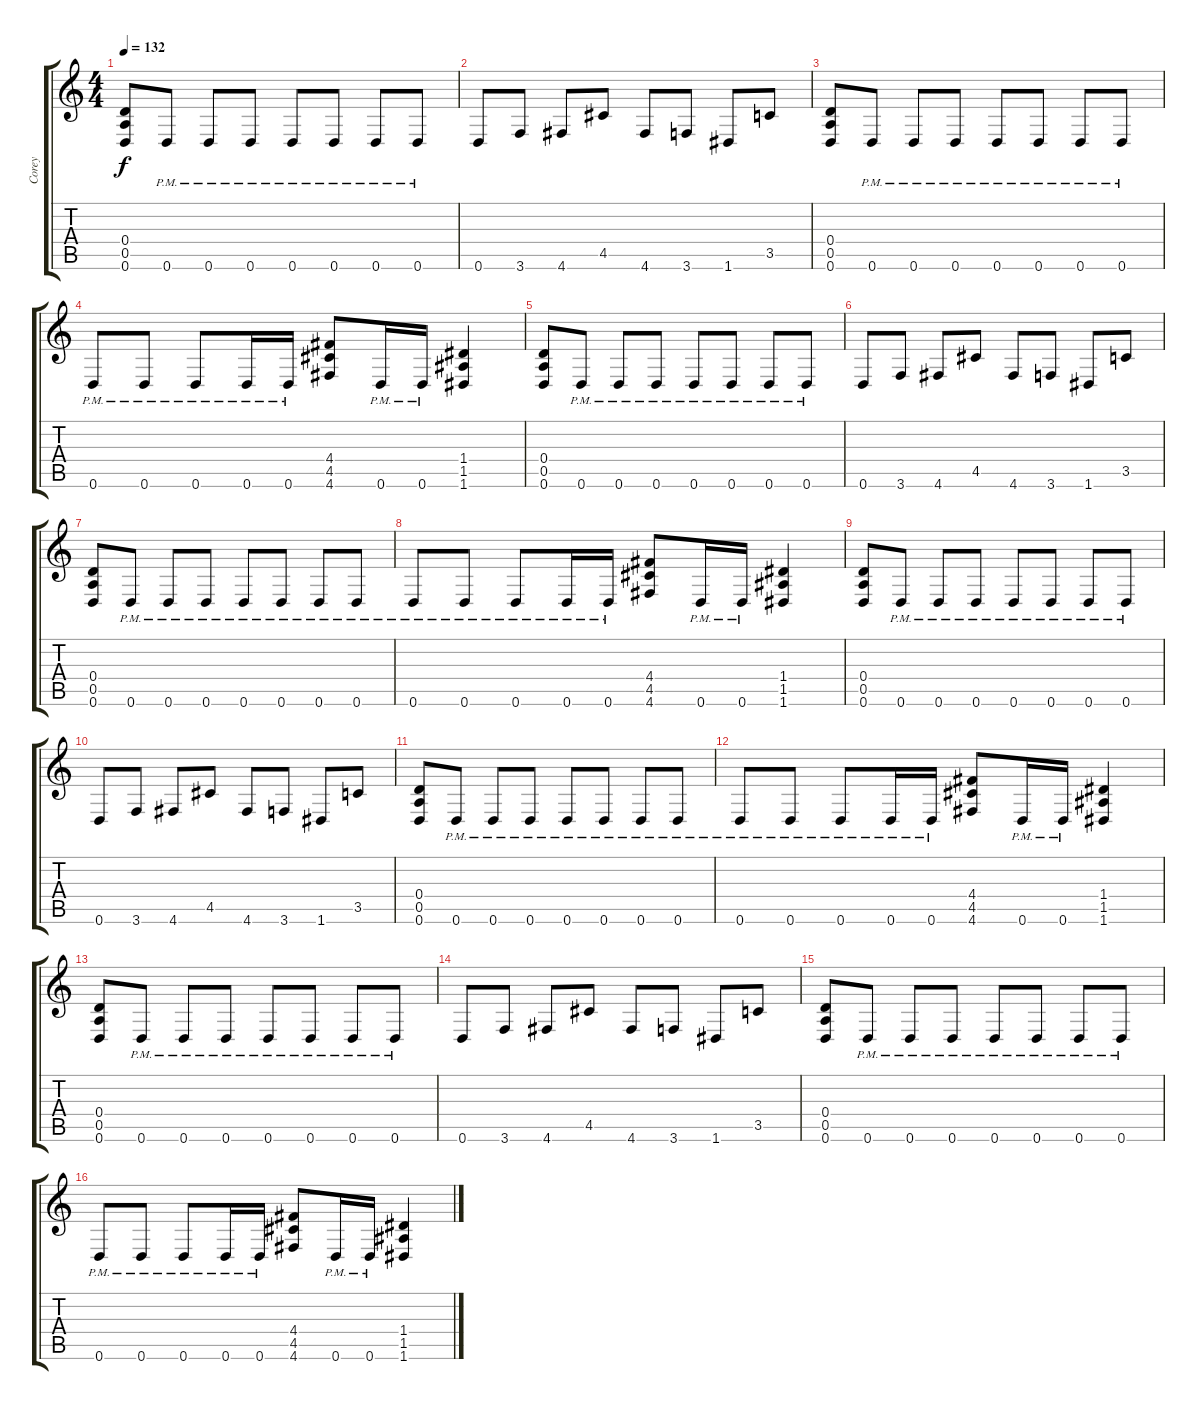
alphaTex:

\track ("Corey" "Corey") {instrument distortionguitar}
\staff {score tabs}
\tuning (E4 B3 G3 D3 A2 D2) {hide}
\ts (4 4)
\tempo 132
\clef g2
\ks c
(0.4 0.5 0.6).8{dy f} 0.6{pm}.8 0.6{pm}.8 0.6{pm}.8 0.6{pm}.8 0.6{pm}.8 0.6{pm}.8 0.6{pm}.8 |
0.6.8 3.6.8 4.6.8 4.5.8 4.6.8 3.6.8 1.6.8 3.5.8 |
(0.4 0.5 0.6).8 0.6{pm}.8 0.6{pm}.8 0.6{pm}.8 0.6{pm}.8 0.6{pm}.8 0.6{pm}.8 0.6{pm}.8 |
0.6{pm}.8 0.6{pm}.8 0.6{pm}.8 0.6{pm}.16 0.6{pm}.16 (4.4 4.5 4.6).8 0.6{pm}.16 0.6{pm}.16 (1.4 1.5 1.6).4 |
(0.4 0.5 0.6).8 0.6{pm}.8 0.6{pm}.8 0.6{pm}.8 0.6{pm}.8 0.6{pm}.8 0.6{pm}.8 0.6{pm}.8 |
0.6.8 3.6.8 4.6.8 4.5.8 4.6.8 3.6.8 1.6.8 3.5.8 |
(0.4 0.5 0.6).8{volume 8} 0.6{pm}.8 0.6{pm}.8 0.6{pm}.8 0.6{pm}.8 0.6{pm}.8 0.6{pm}.8 0.6{pm}.8 |
0.6{pm}.8 0.6{pm}.8 0.6{pm}.8 0.6{pm}.16 0.6{pm}.16 (4.4 4.5 4.6).8 0.6{pm}.16 0.6{pm}.16 (1.4 1.5 1.6).4 |
(0.4 0.5 0.6).8 0.6{pm}.8 0.6{pm}.8 0.6{pm}.8 0.6{pm}.8 0.6{pm}.8 0.6{pm}.8 0.6{pm}.8 |
0.6.8 3.6.8 4.6.8 4.5.8 4.6.8 3.6.8 1.6.8 3.5.8 |
(0.4 0.5 0.6).8 0.6{pm}.8 0.6{pm}.8 0.6{pm}.8 0.6{pm}.8 0.6{pm}.8 0.6{pm}.8 0.6{pm}.8 |
0.6{pm}.8 0.6{pm}.8 0.6{pm}.8 0.6{pm}.16 0.6{pm}.16 (4.4 4.5 4.6).8 0.6{pm}.16 0.6{pm}.16 (1.4 1.5 1.6).4 |
(0.4 0.5 0.6).8{volume 0} 0.6{pm}.8 0.6{pm}.8 0.6{pm}.8 0.6{pm}.8 0.6{pm}.8 0.6{pm}.8 0.6{pm}.8 |
0.6.8 3.6.8 4.6.8 4.5.8 4.6.8 3.6.8 1.6.8 3.5.8 |
(0.4 0.5 0.6).8 0.6{pm}.8 0.6{pm}.8 0.6{pm}.8 0.6{pm}.8 0.6{pm}.8 0.6{pm}.8 0.6{pm}.8 |
0.6{pm}.8 0.6{pm}.8 0.6{pm}.8 0.6{pm}.16 0.6{pm}.16 (4.4 4.5 4.6).8 0.6{pm}.16 0.6{pm}.16 (1.4 1.5 1.6).4
